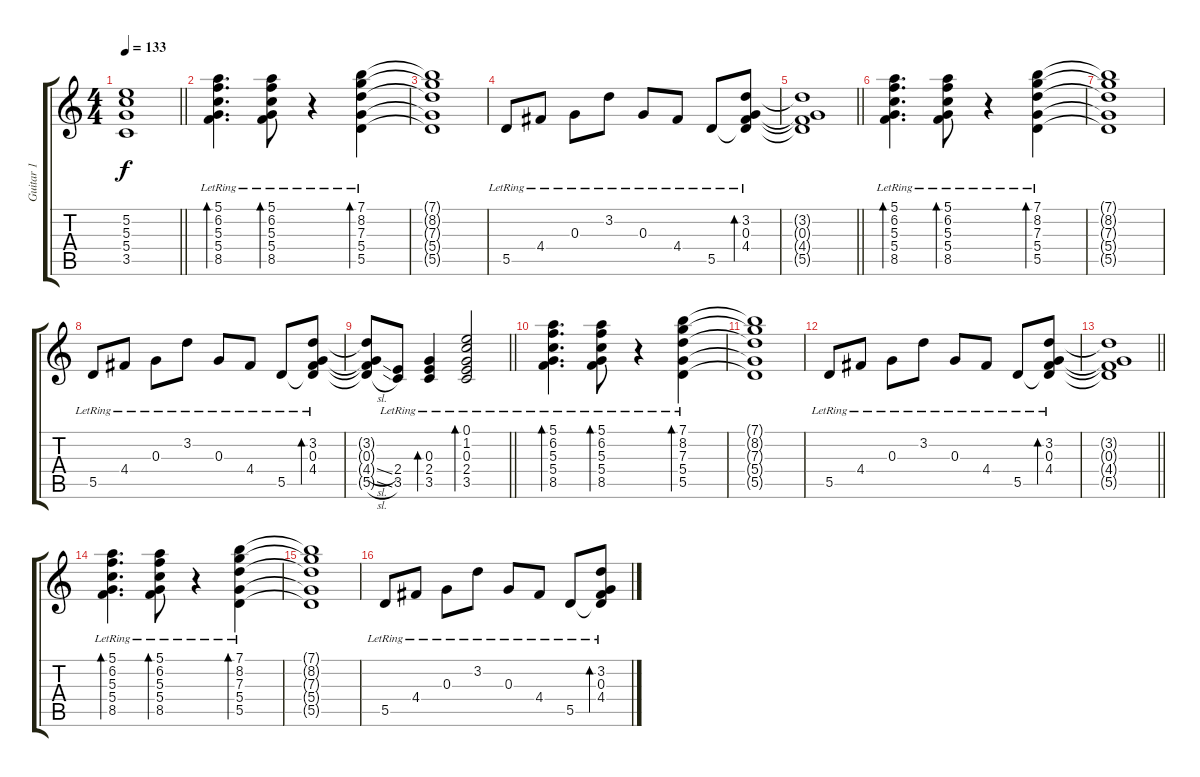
\track ("Guitar 1" "Guitar 1") {instrument electricguitarjazz}
\staff {score tabs}
\tuning (E4 B3 G3 D3 A2 E2) {hide}
\ts (4 4)
\tempo 133
\clef g2
\barLineRight lightlight
\ks c
(5.2{t} 5.3{t} 5.4{t} 3.5{t}).1{dy f} |
\section ("" "")
(5.1{lr} 6.2{lr} 5.3{lr} 5.4{lr} 8.5{lr}).4{d bd 120} (5.1{lr} 6.2{lr} 5.3{lr} 5.4{lr} 8.5{lr}).8{bd 120} r.4 (7.1{lr} 8.2{lr} 7.3{lr} 5.4{lr} 5.5{lr}).4{bd 120} |
(7.1{t} 8.2{t} 7.3{t} 5.4{t} 5.5{t}).1 |
5.5{lr}.8 4.4{lr}.8 0.3{lr}.8 3.2{lr}.8 0.3{lr}.8 4.4{lr}.8 5.5{lr}.8 (3.2{lr} 0.3{lr} 4.4{lr} 5.5{t}).8{bd 60} |
\barLineRight lightlight
(3.2{t} 0.3{t} 4.4{t} 5.5{t}).1 |
(5.1{lr} 6.2{lr} 5.3{lr} 5.4{lr} 8.5{lr}).4{d bd 120} (5.1{lr} 6.2{lr} 5.3{lr} 5.4{lr} 8.5{lr}).8{bd 120} r.4 (7.1{lr} 8.2{lr} 7.3{lr} 5.4{lr} 5.5{lr}).4{bd 120} |
(7.1{t} 8.2{t} 7.3{t} 5.4{t} 5.5{t}).1 |
5.5{lr}.8 4.4{lr}.8 0.3{lr}.8 3.2{lr}.8 0.3{lr}.8 4.4{lr}.8 5.5{lr}.8 (3.2{lr} 0.3{lr} 4.4{lr} 5.5{t}).8{bd 60} |
\barLineRight lightlight
(3.2{t} 0.3{t} 4.4{sl t} 5.5{sl t}).8 (2.4{lr} 3.5{lr}).8 (0.3{lr} 2.4{lr} 3.5{lr}).4{bd 60} (0.1{lr} 1.2{lr} 0.3{lr} 2.4{lr} 3.5{lr}).2{bd 60} |
(5.1{lr} 6.2{lr} 5.3{lr} 5.4{lr} 8.5{lr}).4{d bd 120} (5.1{lr} 6.2{lr} 5.3{lr} 5.4{lr} 8.5{lr}).8{bd 120} r.4 (7.1{lr} 8.2{lr} 7.3{lr} 5.4{lr} 5.5{lr}).4{bd 120} |
(7.1{t} 8.2{t} 7.3{t} 5.4{t} 5.5{t}).1 |
5.5{lr}.8 4.4{lr}.8 0.3{lr}.8 3.2{lr}.8 0.3{lr}.8 4.4{lr}.8 5.5{lr}.8 (3.2{lr} 0.3{lr} 4.4{lr} 5.5{t}).8{bd 60} |
\barLineRight lightlight
(3.2{t} 0.3{t} 4.4{t} 5.5{t}).1 |
(5.1{lr} 6.2{lr} 5.3{lr} 5.4{lr} 8.5{lr}).4{d bd 120} (5.1{lr} 6.2{lr} 5.3{lr} 5.4{lr} 8.5{lr}).8{bd 120} r.4 (7.1{lr} 8.2{lr} 7.3{lr} 5.4{lr} 5.5{lr}).4{bd 120} |
(7.1{t} 8.2{t} 7.3{t} 5.4{t} 5.5{t}).1 |
5.5{lr}.8 4.4{lr}.8 0.3{lr}.8 3.2{lr}.8 0.3{lr}.8 4.4{lr}.8 5.5{lr}.8 (3.2{lr} 0.3{lr} 4.4{lr} 5.5{t}).8{bd 60}
